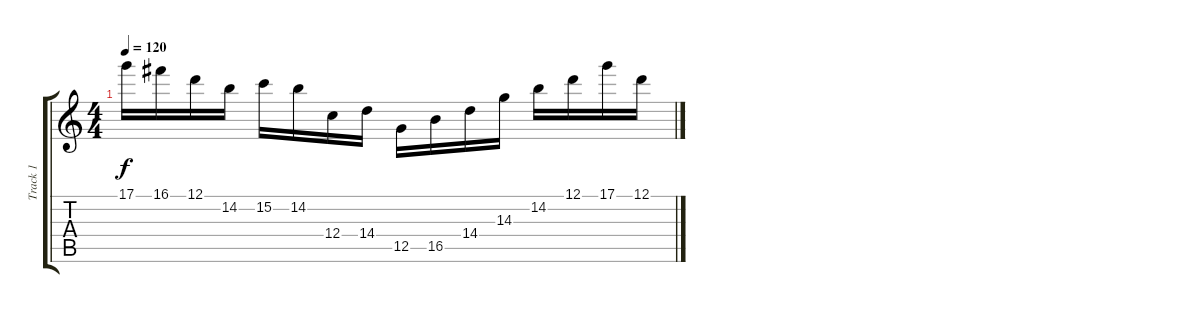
\track ("Track 1" "Track 1") {instrument distortionguitar}
\staff {score tabs}
\tuning (D4 A3 F3 C3 G2 B1) {hide}
\ts (4 4)
\tempo 120
\clef g2
\ks c
17.1.16{dy f} 16.1.16 12.1.16 14.2.16 15.2.16 14.2.16 12.4.16 14.4.16 12.5.16 16.5.16 14.4.16 14.3.16 14.2.16 12.1.16 17.1.16 12.1.16
